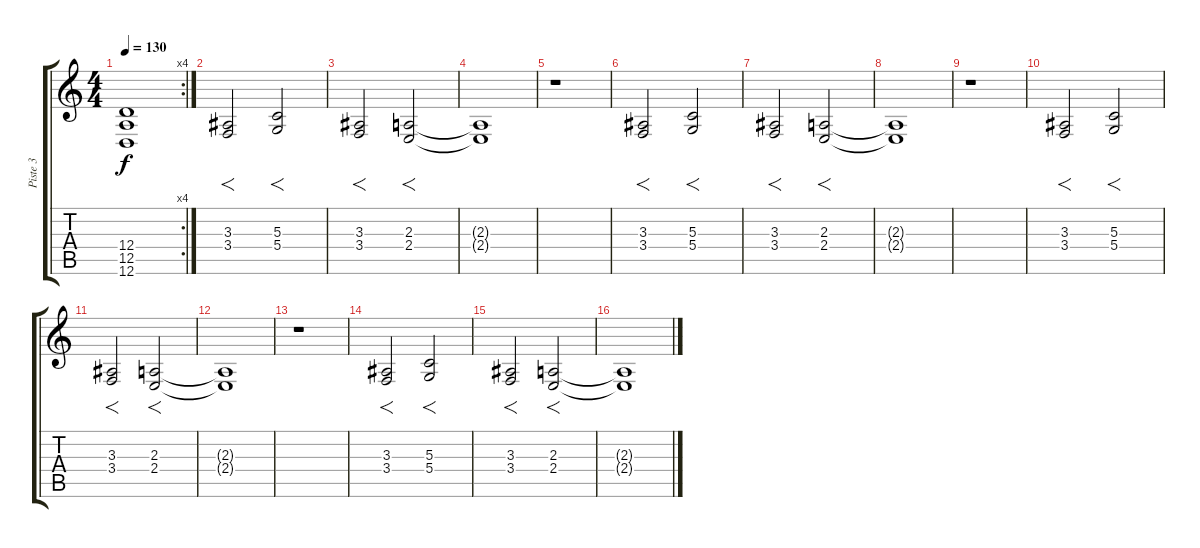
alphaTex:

\track ("Piste 3" "Piste 3") {instrument violin}
\staff {score tabs}
\tuning (E4 B3 G3 D3 A2 D2) {hide}
\rc 4
\ts (4 4)
\tempo 130
\clef g2
\ks c
(12.4 12.5 12.6).1{dy f} |
(3.3 3.4).2{f instrument violin} (5.3 5.4).2{f} |
(3.3 3.4).2{f} (2.3 2.4).2{f} |
(2.3{t} 2.4{t}).1 |
r.1 |
(3.3 3.4).2{f} (5.3 5.4).2{f} |
(3.3 3.4).2{f} (2.3 2.4).2{f} |
(2.3{t} 2.4{t}).1 |
r.1 |
(3.3 3.4).2{f} (5.3 5.4).2{f} |
(3.3 3.4).2{f} (2.3 2.4).2{f} |
(2.3{t} 2.4{t}).1 |
r.1 |
(3.3 3.4).2{f} (5.3 5.4).2{f} |
(3.3 3.4).2{f} (2.3 2.4).2{f} |
(2.3{t} 2.4{t}).1
